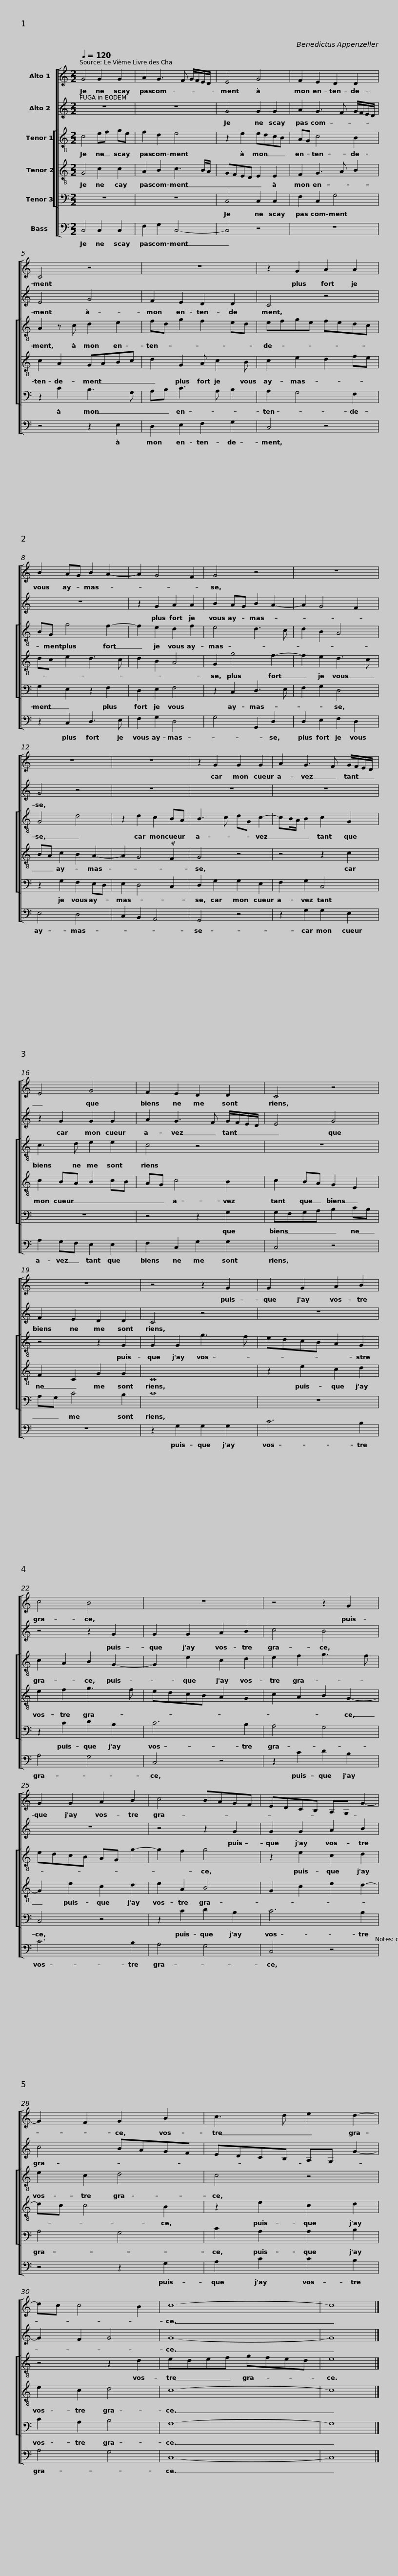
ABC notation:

X:1
%%score [ 1 2 [ 3 4 5 ] 6 ]
L:1/8
Q:1/4=120
M:2/2
I:linebreak $
K:C
V:1 treble
V:2 treble
V:3 treble-8
V:4 treble-8
V:5 bass
V:6 bass
V:1
 G4 G2 G2 | A2 G3 F G/F/E/D/ | E4 G4 | F2 E2 D2 D2 |$ C4 z4 | %5
 z8 | z2 G2 A2 A2 | B2 AG B2 A2- |$ A2 G4 F2 |$ G4 z4 | %10
 z8 | z8 | z8 | z2 G2 G2 G2 |$ A2 G3 F G/F/E/D/ | %15
 E4 G4 | F2 E2 D2 D2 | C4 z4 |$ z8 | z4 z2 G2 |$ %20
 G2 G2 A2 B2 | c4 B4 | z8 | z4 z2 G2 | G2 G2 A2 B2 |$ %25
 c4 BAGF |$ EDCB, A,G, G2- | G2 F2 G2 B2 | c3 d e2 d2- | dc c4 B2 | %30
 c8- |$ c8 |] %32
V:2
 z8 | z8 | G4 G2 G2 | A2 G3 F G/F/E/D/ |$ E4 G4 | %5
 F2 E2 D2 D2 | C4 z4 | z8 |$ z2 G2 A2 A2 |$ B2 AG B2 A2- | %10
 A2 G4 F2 | G4 z4 | z8 | z8 |$ z8 | %15
 z2 G2 G2 G2 | A2 G3 F G/F/E/D/ | E4 G4 |$ F2 E2 D2 D2 | C4 z4 |$ %20
 z8 | z4 z2 G2 | G2 G2 A2 B2 | c4 B4 | z8 |$ %25
 z4 z2 G2 |$ G2 G2 A2 B2 | c4 BAGF | EDCB, A,G, G2- | G2 F2 G4 | %30
 G8- |$ G8 |] %32
V:3
 c4 ef ge | f2 d2 e4 | z2 e2 edcB | AG c4 B2 |$ A2 z c d2 e2 | %5
 fd g2 f2 ed | efge fedc | BG g4 f2- |$ f2 e2 d2 f2 |$ e4 d3 c | %10
 d2 B2 A4 | G4 d4 | z2 d2 c2 BA | B3 c dG c2- |$ cB/A/ B2 c2 G2 | %15
 c3 d e2 e2 | c4 z4 | z8 |$ z4 z2 G2 | G2 G2 g3 f |$ %20
 edcB A2 G2 | c2 A2 B2 G2- | G2 e2 c2 d2 | e2 f2 g3 f | edcB AG g2- |$ %25
 g2 f2 g4 |$ z2 e2 c2 d2 | e2 c2 d4 | c4 z4 | z4 z2 d2 | %30
 edef gfed |$ e8 |] %32
V:4
 G4 c2 c2 | A2 B2 c3 B/A/ | GFED E2 E2 | F2 G3 A B2 |$ c2 A2 GABc | %5
 d2 G2 A c2 B | c2 e2 d2 fe | dc e2 d3 c |$ d2 B2 A4 |$ G2 g4 f2- | %10
 f2 e2 d3 c | BA c2 B2 A2- | A2 G4 F2 | G4 z4 |$ z4 z2 c2 | %15
 c2 BA B2 cB | AG c4 B2 | c2 BA G2 E2 |$ F2 C2 G2 G2 | C8 |$ %20
 z2 e2 c2 d2 | e2 f2 g3 f | edcB A2 G2 | c2 A2 B2 G2- | G2 e2 c2 d2 |$ %25
 e2 A2 B4 |$ G2 c2 e2 d2- | dc c4 B2 | z2 e2 c2 d2 | e2 c2 d4 | %30
 c8- |$ c8 |] %32
V:5
 z8 | z8 | C,4 C,2 C,2 | F,2 C,2 G,4 |$ z2 C2 B,3 G, | %5
 A,B, C3 A, B,2 | A,2 G,4 F,2 | G,2 E,2 z2 F,2 |$ D,2 E,2 F,4 |$ z2 C,2 D,3 E, | %10
 F,2 G,2 D,4 | z2 G,2 F,2 E,D, | E,2 D,4 C,2 | D,2 G,2 G,2 E,2 |$ F,2 G,2 C,4 | %15
 z8 | z4 z2 G,2 | G,F,G,A, B,2 CB, |$ A,G, C4 B,2 | C8 |$ %20
 z8 | z2 C2 D2 B,2 | C6 B,2 | A,4 G,4 | C,4 z4 |$ %25
 z2 C2 D2 B,2 |$ C6 B,2 | A,4 G,4 | C2 A,2 A,2 B,2 | C2 A,2 B,4 | %30
 G,8- |$ G,8 |] %32
V:6
 C,4 C,2 C,2 | F,2 G,2 C,4- | C,4 z4 | z8 |$ z4 z2 E,2 | %5
 D,2 E,2 F,2 G,2 | C,4 z4 | z2 C,2 D,3 E, |$ F,2 G,2 D,4 |$ G,4 G,,2 D,2 | %10
 D,2 E,2 F,2 D,2 | E,4 D,4 | C,2 B,,2 A,,4 | G,,4 z4 |$ z2 G,2 G,2 E,2 | %15
 A,2 G,F, E,2 E,2 | F,2 C,2 G,2 G,2 | C,4 z4 |$ z8 | z2 G,2 G,2 G,2 |$ %20
 C6 B,2 | A,4 G,4 | C,4 z4 | z2 C2 D2 B,2 | C6 B,2 |$ %25
 A,4 G,4 |$ C,4 z4 | z4 z2 G,2 | A,2 C2 C2 B,2 | A,4 G,4 | %30
 C,8- |$ C,8 |] %32
